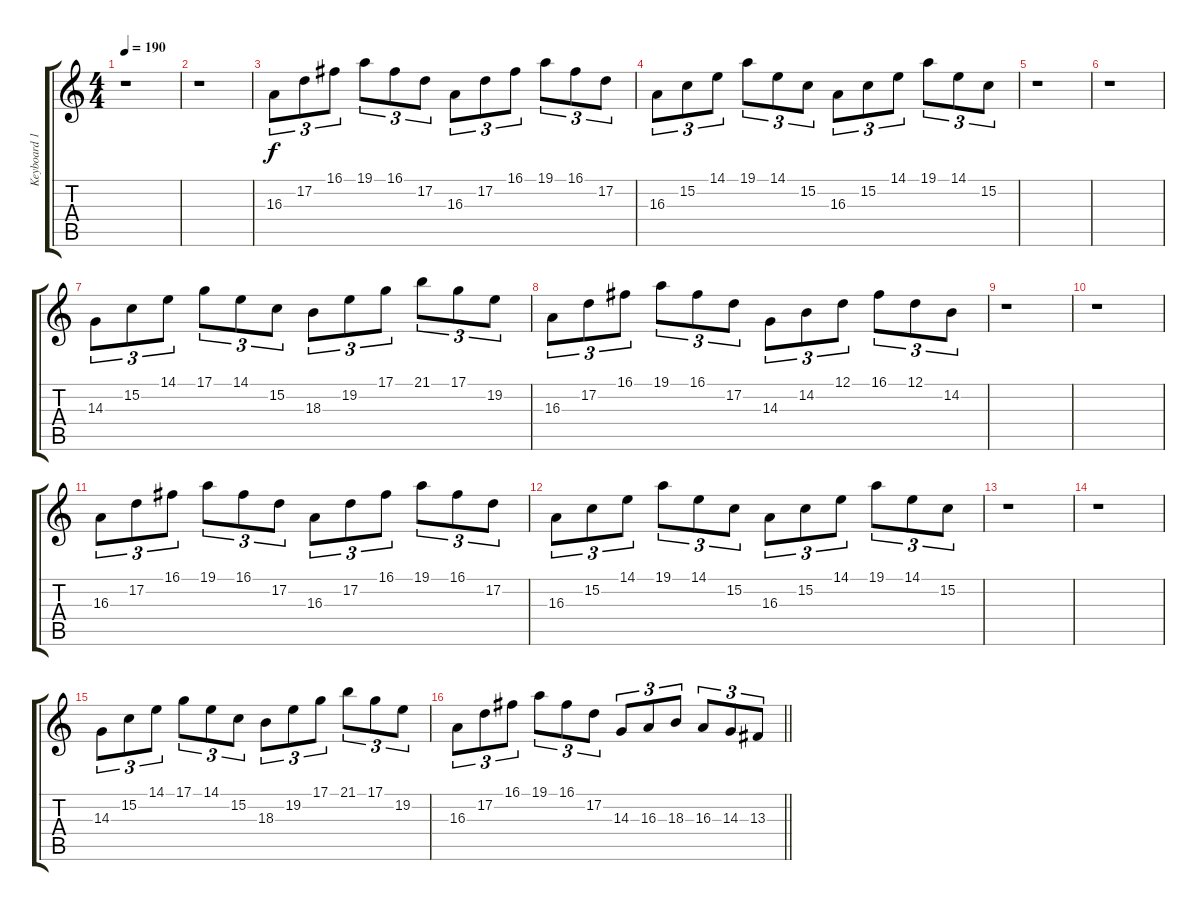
\track ("Keyboard 1" "Keyboard 1") {instrument pad1newage}
\staff {score tabs}
\tuning (D4 A3 F3 C3 G2 D2) {hide}
\ts (4 4)
\tempo 190
\clef g2
\ks c
r.1{dy f} |
r.1 |
16.3.8{tu (3 2)} 17.2.8{tu (3 2)} 16.1.8{tu (3 2)} 19.1.8{tu (3 2)} 16.1.8{tu (3 2)} 17.2.8{tu (3 2)} 16.3.8{tu (3 2)} 17.2.8{tu (3 2)} 16.1.8{tu (3 2)} 19.1.8{tu (3 2)} 16.1.8{tu (3 2)} 17.2.8{tu (3 2)} |
16.3.8{tu (3 2)} 15.2.8{tu (3 2)} 14.1.8{tu (3 2)} 19.1.8{tu (3 2)} 14.1.8{tu (3 2)} 15.2.8{tu (3 2)} 16.3.8{tu (3 2)} 15.2.8{tu (3 2)} 14.1.8{tu (3 2)} 19.1.8{tu (3 2)} 14.1.8{tu (3 2)} 15.2.8{tu (3 2)} |
r.1 |
r.1 |
14.3.8{tu (3 2)} 15.2.8{tu (3 2)} 14.1.8{tu (3 2)} 17.1.8{tu (3 2)} 14.1.8{tu (3 2)} 15.2.8{tu (3 2)} 18.3.8{tu (3 2)} 19.2.8{tu (3 2)} 17.1.8{tu (3 2)} 21.1.8{tu (3 2)} 17.1.8{tu (3 2)} 19.2.8{tu (3 2)} |
16.3.8{tu (3 2)} 17.2.8{tu (3 2)} 16.1.8{tu (3 2)} 19.1.8{tu (3 2)} 16.1.8{tu (3 2)} 17.2.8{tu (3 2)} 14.3.8{tu (3 2)} 14.2.8{tu (3 2)} 12.1.8{tu (3 2)} 16.1.8{tu (3 2)} 12.1.8{tu (3 2)} 14.2.8{tu (3 2)} |
r.1 |
r.1 |
16.3.8{tu (3 2)} 17.2.8{tu (3 2)} 16.1.8{tu (3 2)} 19.1.8{tu (3 2)} 16.1.8{tu (3 2)} 17.2.8{tu (3 2)} 16.3.8{tu (3 2)} 17.2.8{tu (3 2)} 16.1.8{tu (3 2)} 19.1.8{tu (3 2)} 16.1.8{tu (3 2)} 17.2.8{tu (3 2)} |
16.3.8{tu (3 2)} 15.2.8{tu (3 2)} 14.1.8{tu (3 2)} 19.1.8{tu (3 2)} 14.1.8{tu (3 2)} 15.2.8{tu (3 2)} 16.3.8{tu (3 2)} 15.2.8{tu (3 2)} 14.1.8{tu (3 2)} 19.1.8{tu (3 2)} 14.1.8{tu (3 2)} 15.2.8{tu (3 2)} |
r.1 |
r.1 |
14.3.8{tu (3 2)} 15.2.8{tu (3 2)} 14.1.8{tu (3 2)} 17.1.8{tu (3 2)} 14.1.8{tu (3 2)} 15.2.8{tu (3 2)} 18.3.8{tu (3 2)} 19.2.8{tu (3 2)} 17.1.8{tu (3 2)} 21.1.8{tu (3 2)} 17.1.8{tu (3 2)} 19.2.8{tu (3 2)} |
\barLineRight lightlight
16.3.8{tu (3 2)} 17.2.8{tu (3 2)} 16.1.8{tu (3 2)} 19.1.8{tu (3 2)} 16.1.8{tu (3 2)} 17.2.8{tu (3 2)} 14.3.8{tu (3 2)} 16.3.8{tu (3 2)} 18.3.8{tu (3 2)} 16.3.8{tu (3 2)} 14.3.8{tu (3 2)} 13.3.8{tu (3 2)}
